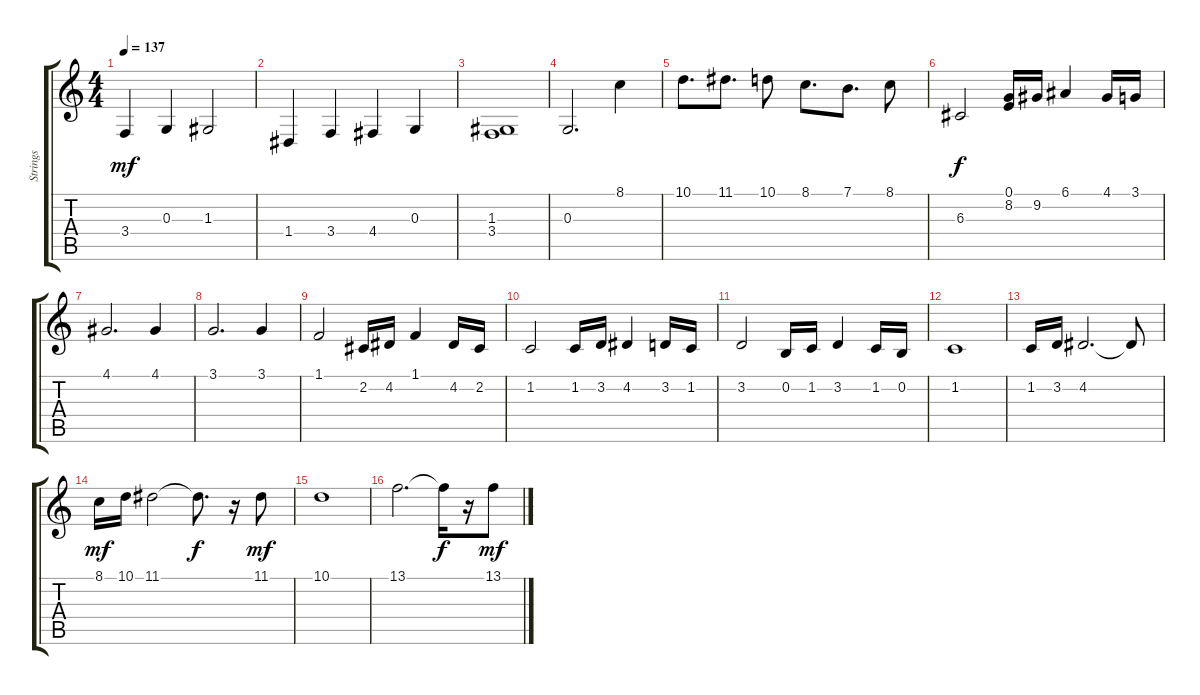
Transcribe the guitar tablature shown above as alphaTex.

\track ("Strings" "Strings") {instrument stringensemble1}
\staff {score tabs}
\tuning (E4 B3 G3 D3 A2 E2) {hide}
\ts (4 4)
\tempo 137
\clef g2
\ks c
3.4.4{dy mf} 0.3.4 1.3.2 |
1.4.4 3.4.4 4.4.4 0.3.4 |
(1.3 3.4).1 |
0.3.2{d} 8.1.4 |
10.1.8{d} 11.1.8{d} 10.1.8 8.1.8{d} 7.1.8{d} 8.1.8 |
6.3.2{dy f} (0.1 8.2).16 9.2.16 6.1.4 4.1.16 3.1.16 |
4.1.2{d} 4.1.4 |
3.1.2{d} 3.1.4 |
1.1.2 2.2.16 4.2.16 1.1.4 4.2.16 2.2.16 |
1.2.2 1.2.16 3.2.16 4.2.4 3.2.16 1.2.16 |
3.2.2 0.2.16 1.2.16 3.2.4 1.2.16 0.2.16 |
1.2.1 |
1.2.16 3.2.16 4.2.2{d} 4.2{t}.8 |
8.1.16{dy mf} 10.1.16 11.1.2 11.1{t}.8{d dy f} r.16 11.1.8{dy mf} |
10.1.1 |
13.1.2{d} 13.1{t}.16{dy f} r.16 13.1.8{dy mf}
